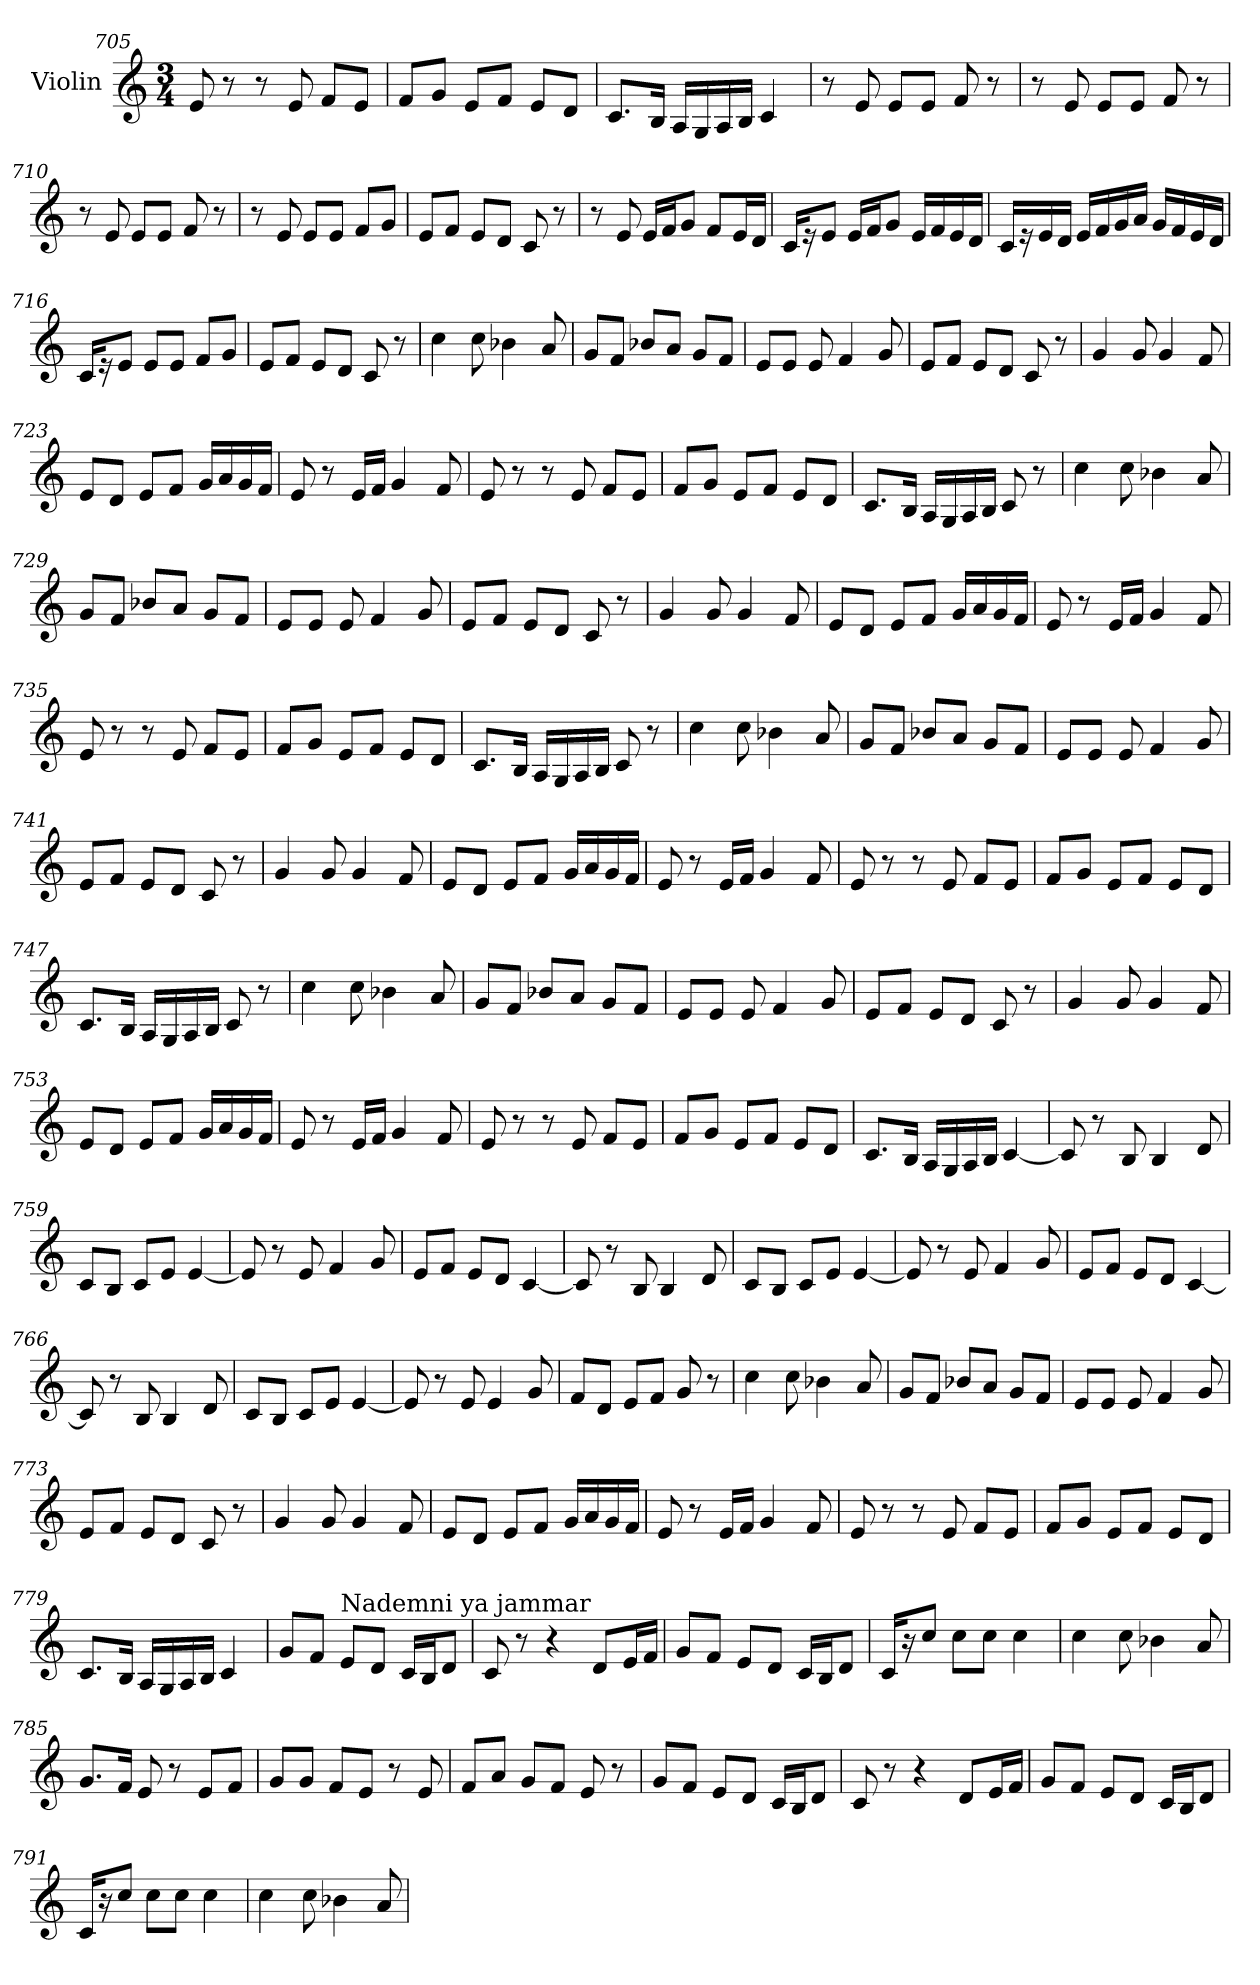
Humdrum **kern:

**kern
*part1
*staff1
*I"Violin
*clefG2
*k[]
*M3/4
=705
8e/
8r
8r
8e/
8f/L
8e/J
=706
8f/L
8g/J
8e/L
8f/J
8e/L
8d/J
=707
8.c/L
16B/Jk
16A/LL
16G/
16A/
16B/JJ
4c/
=708
8r
8e/
8e/L
8e/J
8f/
8r
!!LO:LB:g=z
=709
8r
8e/
8e/L
8e/J
8f/
8r
=710
8r
8e/
8e/L
8e/J
8f/
8r
=711
8r
8e/
8e/L
8e/J
8f/L
8g/J
=712
8e/L
8f/J
8e/L
8d/J
8c/
8r
=713
8r
8e/
16e/LL
16f/J
8g/J
8f/L
16e/L
16d/JJ
!!LO:LB:g=z
=714
16c/KL
16r
8e/J
16e/LL
16f/J
8g/J
16e/LL
16f/
16e/
16d/JJ
=715
16c/LL
16r
16e/
16d/JJ
16e/LL
16f/
16g/
16a/JJ
16g/LL
16f/
16e/
16d/JJ
=716
16c/KL
16r
8e/J
8e/L
8e/J
8f/L
8g/J
=717
8e/L
8f/J
8e/L
8d/J
8c/
8r
=718
4cc\
8cc\
4b-X\
8a/
!!LO:LB:g=z
=719
8g/L
8f/J
8b-X/L
8a/J
8g/L
8f/J
=720
8e/L
8e/J
8e/
4f/
8g/
=721
8e/L
8f/J
8e/L
8d/J
8c/
8r
=722
4g/
8g/
4g/
8f/
=723
8e/L
8d/J
8e/L
8f/J
16g/LL
16a/
16g/
16f/JJ
=724
8e/
8r
16e/LL
16f/JJ
4g/
8f/
!!LO:LB:g=z
=725
8e/
8r
8r
8e/
8f/L
8e/J
=726
8f/L
8g/J
8e/L
8f/J
8e/L
8d/J
=727
8.c/L
16B/Jk
16A/LL
16G/
16A/
16B/JJ
8c/
8r
=728
4cc\
8cc\
4b-X\
8a/
=729
8g/L
8f/J
8b-X/L
8a/J
8g/L
8f/J
!!LO:LB:g=z
=730
8e/L
8e/J
8e/
4f/
8g/
=731
8e/L
8f/J
8e/L
8d/J
8c/
8r
=732
4g/
8g/
4g/
8f/
=733
8e/L
8d/J
8e/L
8f/J
16g/LL
16a/
16g/
16f/JJ
=734
8e/
8r
16e/LL
16f/JJ
4g/
8f/
=735
8e/
8r
8r
8e/
8f/L
8e/J
!!LO:PB:g=z
=736
8f/L
8g/J
8e/L
8f/J
8e/L
8d/J
=737
8.c/L
16B/Jk
16A/LL
16G/
16A/
16B/JJ
8c/
8r
=738
4cc\
8cc\
4b-X\
8a/
=739
8g/L
8f/J
8b-X/L
8a/J
8g/L
8f/J
=740
8e/L
8e/J
8e/
4f/
8g/
!!LO:LB:g=z
=741
8e/L
8f/J
8e/L
8d/J
8c/
8r
=742
4g/
8g/
4g/
8f/
=743
8e/L
8d/J
8e/L
8f/J
16g/LL
16a/
16g/
16f/JJ
=744
8e/
8r
16e/LL
16f/JJ
4g/
8f/
=745
8e/
8r
8r
8e/
8f/L
8e/J
=746
8f/L
8g/J
8e/L
8f/J
8e/L
8d/J
!!LO:LB:g=z
=747
8.c/L
16B/Jk
16A/LL
16G/
16A/
16B/JJ
8c/
8r
=748
4cc\
8cc\
4b-X\
8a/
=749
8g/L
8f/J
8b-X/L
8a/J
8g/L
8f/J
=750
8e/L
8e/J
8e/
4f/
8g/
=751
8e/L
8f/J
8e/L
8d/J
8c/
8r
!!LO:LB:g=z
=752
4g/
8g/
4g/
8f/
=753
8e/L
8d/J
8e/L
8f/J
16g/LL
16a/
16g/
16f/JJ
=754
8e/
8r
16e/LL
16f/JJ
4g/
8f/
=755
8e/
8r
8r
8e/
8f/L
8e/J
=756
8f/L
8g/J
8e/L
8f/J
8e/L
8d/J
!!LO:LB:g=z
=757
8.c/L
16B/Jk
16A/LL
16G/
16A/
16B/JJ
[4c/
=758
8c/]
8r
8B/
4B/
8d/
=759
8c/L
8B/J
8c/L
8e/J
[4e/
=760
8e/]
8r
8e/
4f/
8g/
=761
8e/L
8f/J
8e/L
8d/J
[4c/
!!LO:LB:g=z
=762
8c/]
8r
8B/
4B/
8d/
=763
8c/L
8B/J
8c/L
8e/J
[4e/
=764
8e/]
8r
8e/
4f/
8g/
=765
8e/L
8f/J
8e/L
8d/J
[4c/
=766
8c/]
8r
8B/
4B/
8d/
=767
8c/L
8B/J
8c/L
8e/J
[4e/
!!LO:LB:g=z
=768
8e/]
8r
8e/
4e/
8g/
=769
8f/L
8d/J
8e/L
8f/J
8g/
8r
=770
4cc\
8cc\
4b-X\
8a/
=771
8g/L
8f/J
8b-X/L
8a/J
8g/L
8f/J
=772
8e/L
8e/J
8e/
4f/
8g/
=773
8e/L
8f/J
8e/L
8d/J
8c/
8r
!!LO:LB:g=z
=774
4g/
8g/
4g/
8f/
=775
8e/L
8d/J
8e/L
8f/J
16g/LL
16a/
16g/
16f/JJ
=776
8e/
8r
16e/LL
16f/JJ
4g/
8f/
=777
8e/
8r
8r
8e/
8f/L
8e/J
=778
8f/L
8g/J
8e/L
8f/J
8e/L
8d/J
!!LO:PB:g=z
=779
8.c/L
16B/Jk
16A/LL
16G/
16A/
16B/JJ
4c/
=780
8g/L
8f/J
!LO:TX:a:t=Nademni ya jammar
8e/L
8d/J
16c/LL
16B/J
8d/J
=781
8c/
8r
4r
8d/L
16e/L
16f/JJ
=782
8g/L
8f/J
8e/L
8d/J
16c/LL
16B/J
8d/J
=783
16c/KL
16r
8cc/J
8cc\L
8cc\J
4cc\
!!LO:LB:g=z
=784
4cc\
8cc\
4b-X\
8a/
=785
8.g/L
16f/Jk
8e/
8r
8e/L
8f/J
=786
8g/L
8g/J
8f/L
8e/J
8r
8e/
=787
8f/L
8a/J
8g/L
8f/J
8e/
8r
=788
8g/L
8f/J
8e/L
8d/J
16c/LL
16B/J
8d/J
=789
8c/
8r
4r
8d/L
16e/L
16f/JJ
!!LO:LB:g=z
=790
8g/L
8f/J
8e/L
8d/J
16c/LL
16B/J
8d/J
=791
16c/KL
16r
8cc/J
8cc\L
8cc\J
4cc\
=792
4cc\
8cc\
4b-X\
8a/
=
*-
